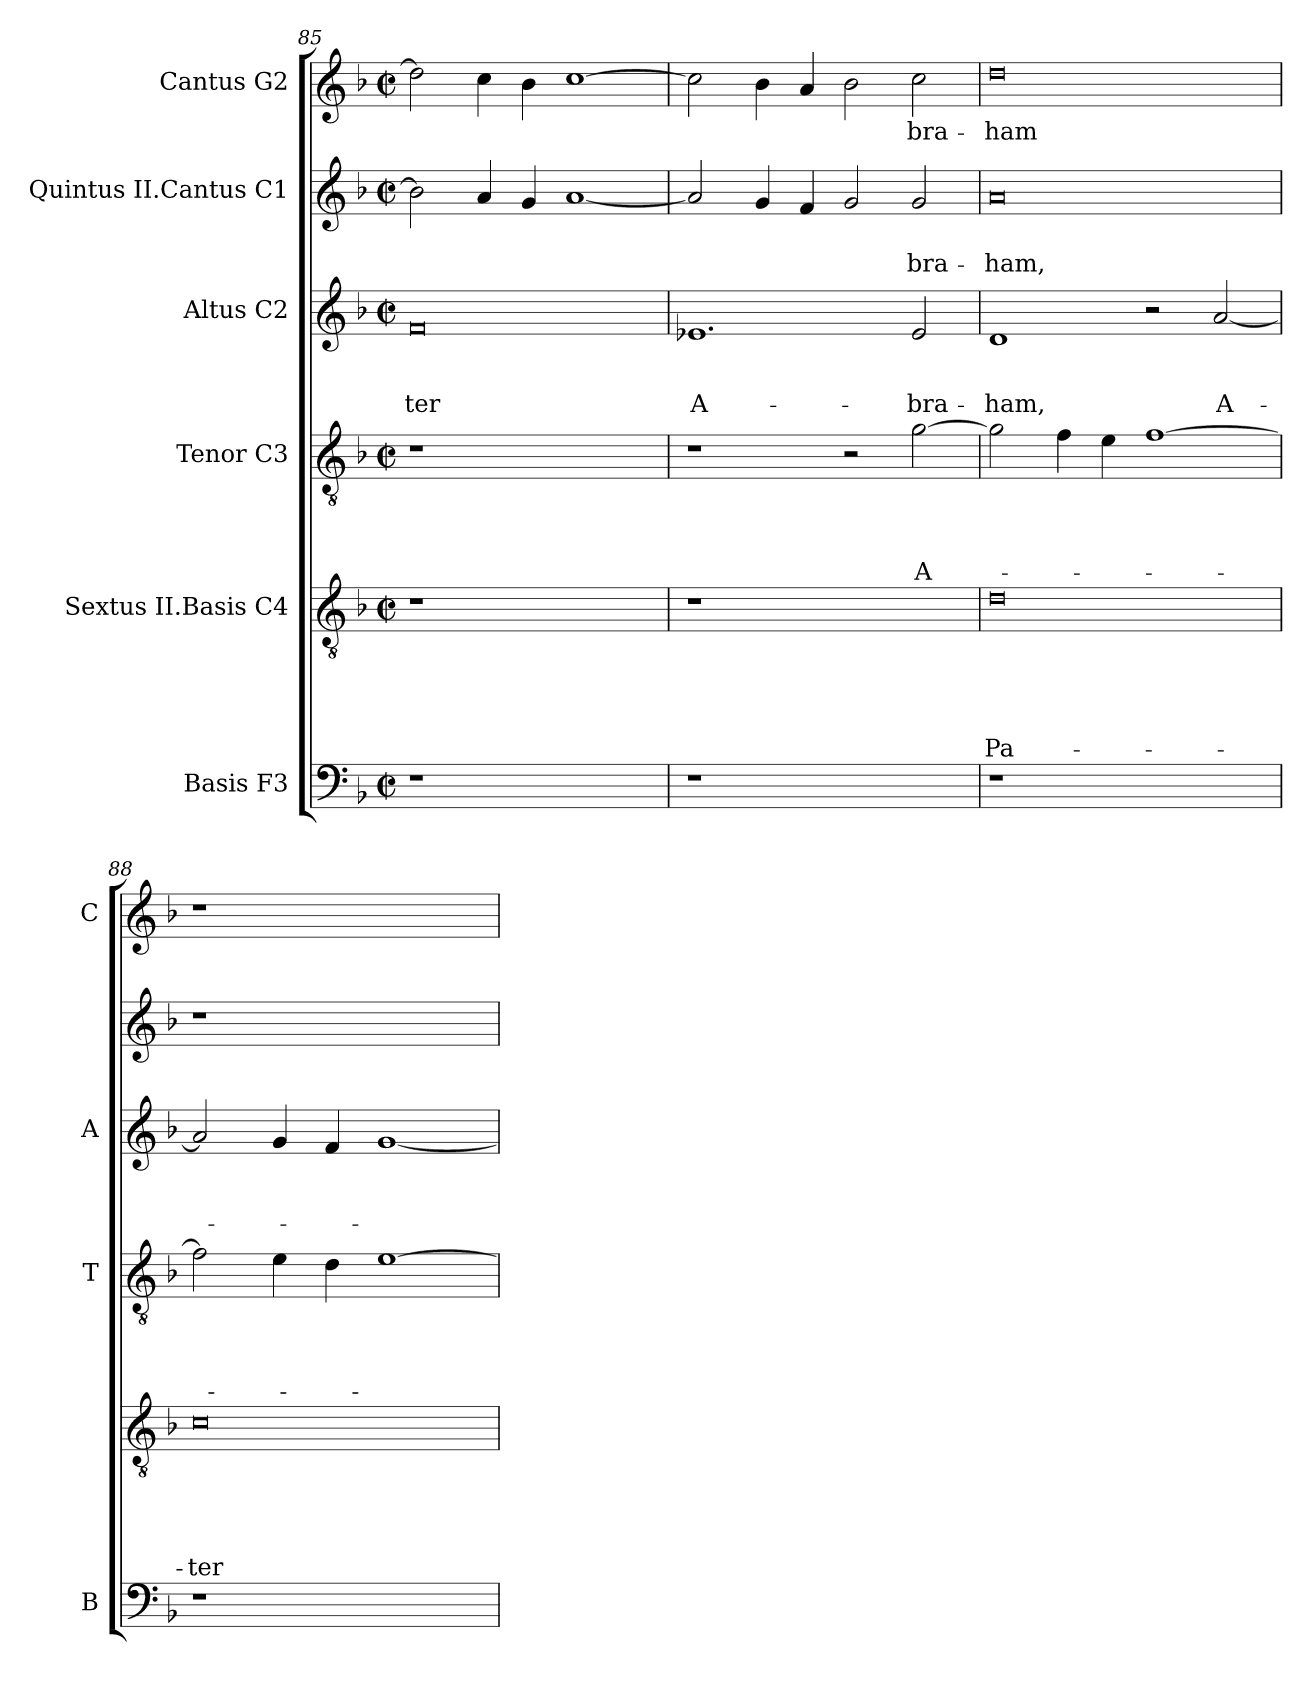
**kern	**kern	**text	**text	**text	**text	**text	**kern	**text	**text	**text	**text	**kern	**text	**text	**text	**kern	**text	**text	**kern	**text
*part6	*part5	*part5	*part5	*part5	*part5	*part5	*part4	*part4	*part4	*part4	*part4	*part3	*part3	*part3	*part3	*part2	*part2	*part2	*part1	*part1
*staff6	*staff5	*staff5	*staff5	*staff5	*staff5	*staff5	*staff4	*staff4	*staff4	*staff4	*staff4	*staff3	*staff3	*staff3	*staff3	*staff2	*staff2	*staff2	*staff1	*staff1
*I"Basis F3	*I"Sextus II.Basis C4	*	*	*	*	*	*I"Tenor C3	*	*	*	*	*I"Altus C2	*	*	*	*I"Quintus II.Cantus C1	*	*	*I"Cantus G2	*
*I'B	*	*	*	*	*	*	*I'T	*	*	*	*	*I'A	*	*	*	*	*	*	*I'C	*
*clefF4	*clefGv2	*	*	*	*	*	*clefGv2	*	*	*	*	*clefG2	*	*	*	*clefG2	*	*	*clefG2	*
*k[b-]	*k[b-]	*	*	*	*	*	*k[b-]	*	*	*	*	*k[b-]	*	*	*	*k[b-]	*	*	*k[b-]	*
*F:	*F:	*	*	*	*	*	*F:	*	*	*	*	*F:	*	*	*	*F:	*	*	*F:	*
*M2/2	*M2/2	*	*	*	*	*	*M2/2	*	*	*	*	*M2/2	*	*	*	*M2/2	*	*	*M2/2	*
*met(c|)	*met(c|)	*	*	*	*	*	*met(c|)	*	*	*	*	*met(c|)	*	*	*	*met(c|)	*	*	*met(c|)	*
=85	=85	=85	=85	=85	=85	=85	=85	=85	=85	=85	=85	=85	=85	=85	=85	=85	=85	=85	=85	=85
!	!	!	!	!	!	!	!	!	!	!	!	!	!	!	!LO:LY:b	!	!	!	!	!
1r	1r	.	.	.	.	.	1r	.	.	.	.	0f	.	.	-ter	2b-\]	.	.	2dd\]	.
.	.	.	.	.	.	.	.	.	.	.	.	.	.	.	.	4a/	.	.	4cc\	.
.	.	.	.	.	.	.	.	.	.	.	.	.	.	.	.	4g/	.	.	4b-\	.
1ryy	1ryy	.	.	.	.	.	1ryy	.	.	.	.	.	.	.	.	[1a	.	.	[1cc	.
=86	=86	=86	=86	=86	=86	=86	=86	=86	=86	=86	=86	=86	=86	=86	=86	=86	=86	=86	=86	=86
!	!	!	!	!	!	!	!	!	!	!	!	!	!	!	!LO:LY:b	!	!	!	!	!
1r	1r	.	.	.	.	.	1r	.	.	.	.	1.e-X	.	.	A-	2a/]	.	.	2cc\]	.
.	.	.	.	.	.	.	.	.	.	.	.	.	.	.	.	4g/	.	.	4b-\	.
.	.	.	.	.	.	.	.	.	.	.	.	.	.	.	.	4f/	.	.	4a/	.
1ryy	1ryy	.	.	.	.	.	2r	.	.	.	.	.	.	.	.	2g/	.	.	2b-\	.
!	!	!	!	!	!	!	!	!	!	!	!LO:LY:b	!	!	!	!LO:LY:b	!	!	!LO:LY:b	!	!LO:LY:b
.	.	.	.	.	.	.	[2g\	.	.	.	A-	2e-/	.	.	-bra-	2g/	.	-bra-	2cc\	-bra-
!!LO:LB:g=z
=87	=87	=87	=87	=87	=87	=87	=87	=87	=87	=87	=87	=87	=87	=87	=87	=87	=87	=87	=87	=87
!	!	!	!	!	!	!LO:LY:b	!	!	!	!	!	!	!	!	!LO:LY:b	!	!	!LO:LY:b	!	!LO:LY:b
1r	0d	.	.	.	.	Pa-	2g\]	.	.	.	.	1d	.	.	-ham,	0a	.	-ham,	0dd	-ham
.	.	.	.	.	.	.	4f\	.	.	.	.	.	.	.	.	.	.	.	.	.
.	.	.	.	.	.	.	4e\	.	.	.	.	.	.	.	.	.	.	.	.	.
1ryy	.	.	.	.	.	.	[1f	.	.	.	.	2r	.	.	.	.	.	.	.	.
!	!	!	!	!	!	!	!	!	!	!	!	!	!	!	!LO:LY:b	!	!	!	!	!
.	.	.	.	.	.	.	.	.	.	.	.	[2a/	.	.	A-	.	.	.	.	.
=88	=88	=88	=88	=88	=88	=88	=88	=88	=88	=88	=88	=88	=88	=88	=88	=88	=88	=88	=88	=88
!	!	!	!	!	!	!LO:LY:b	!	!	!	!	!	!	!	!	!	!	!	!	!	!
1r	0c	.	.	.	.	-ter	2f\]	.	.	.	.	2a/]	.	.	.	1r	.	.	1r	.
.	.	.	.	.	.	.	4e\	.	.	.	.	4g/	.	.	.	.	.	.	.	.
.	.	.	.	.	.	.	4d\	.	.	.	.	4f/	.	.	.	.	.	.	.	.
1ryy	.	.	.	.	.	.	[1e	.	.	.	.	[1g	.	.	.	1ryy	.	.	1ryy	.
=	=	=	=	=	=	=	=	=	=	=	=	=	=	=	=	=	=	=	=	=
*-	*-	*-	*-	*-	*-	*-	*-	*-	*-	*-	*-	*-	*-	*-	*-	*-	*-	*-	*-	*-
